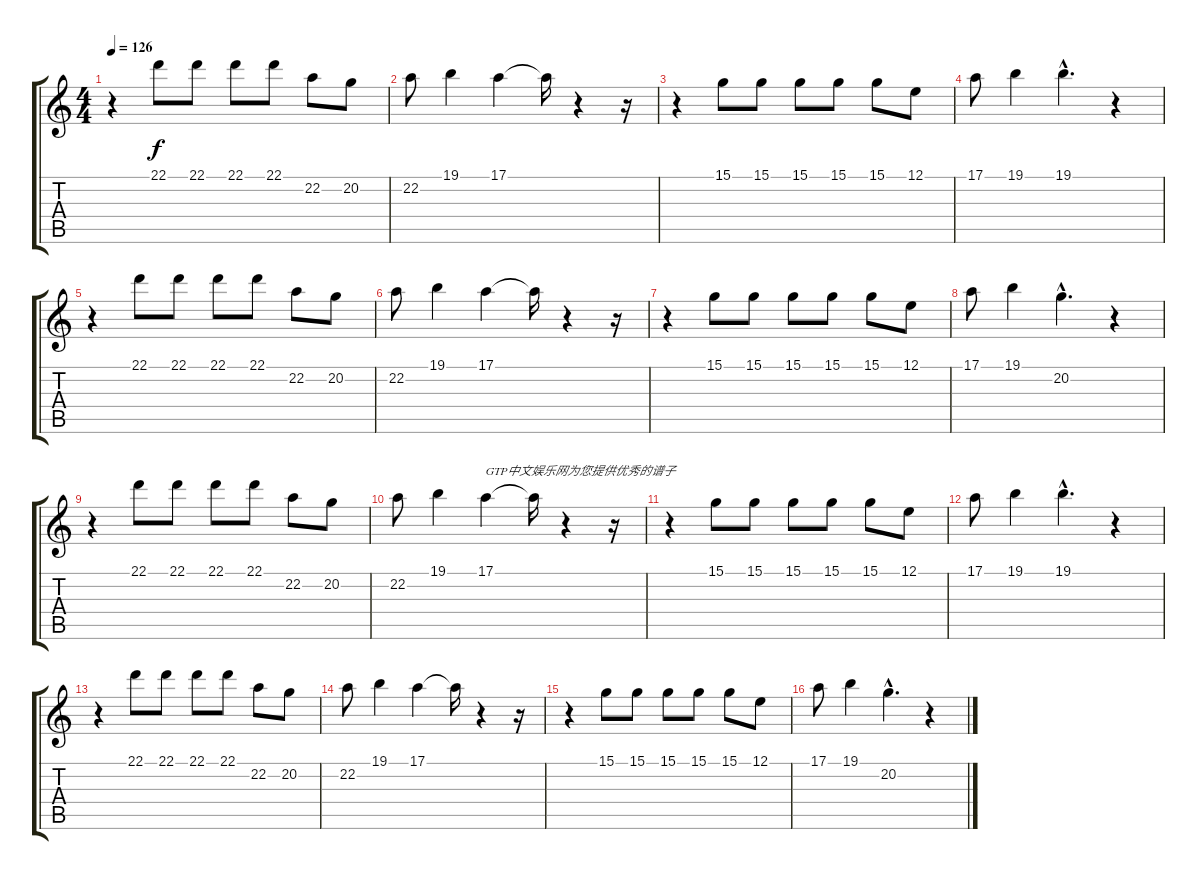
\track "" {instrument lead1square}
\staff {score tabs}
\tuning (E4 B3 G3 D3 A2 E2) {hide}
\ts (4 4)
\tempo 126
\clef g2
\ks c
r.4{dy f instrument lead1square} 22.1.8 22.1.8 22.1.8 22.1.8 22.2.8 20.2.8 |
22.2.8 19.1.4 17.1.4 17.1{t}.16 r.4 r.16 |
r.4 15.1.8 15.1.8 15.1.8 15.1.8 15.1.8 12.1.8 |
17.1.8 19.1.4 19.1{hac}.4{d} r.4 |
r.4 22.1.8 22.1.8 22.1.8 22.1.8 22.2.8 20.2.8 |
22.2.8 19.1.4 17.1.4 17.1{t}.16 r.4 r.16 |
r.4 15.1.8 15.1.8 15.1.8 15.1.8 15.1.8 12.1.8 |
17.1.8 19.1.4 20.2{hac}.4{d} r.4 |
r.4 22.1.8 22.1.8 22.1.8 22.1.8 22.2.8 20.2.8 |
22.2.8 19.1.4 17.1.4{txt "GTP中文娱乐网为您提供优秀的谱子"} 17.1{t}.16 r.4 r.16 |
r.4 15.1.8 15.1.8 15.1.8 15.1.8 15.1.8 12.1.8 |
17.1.8 19.1.4 19.1{hac}.4{d} r.4 |
r.4 22.1.8 22.1.8 22.1.8 22.1.8 22.2.8 20.2.8 |
22.2.8 19.1.4 17.1.4 17.1{t}.16 r.4 r.16 |
r.4 15.1.8 15.1.8 15.1.8 15.1.8 15.1.8 12.1.8 |
17.1.8 19.1.4 20.2{hac}.4{d} r.4
